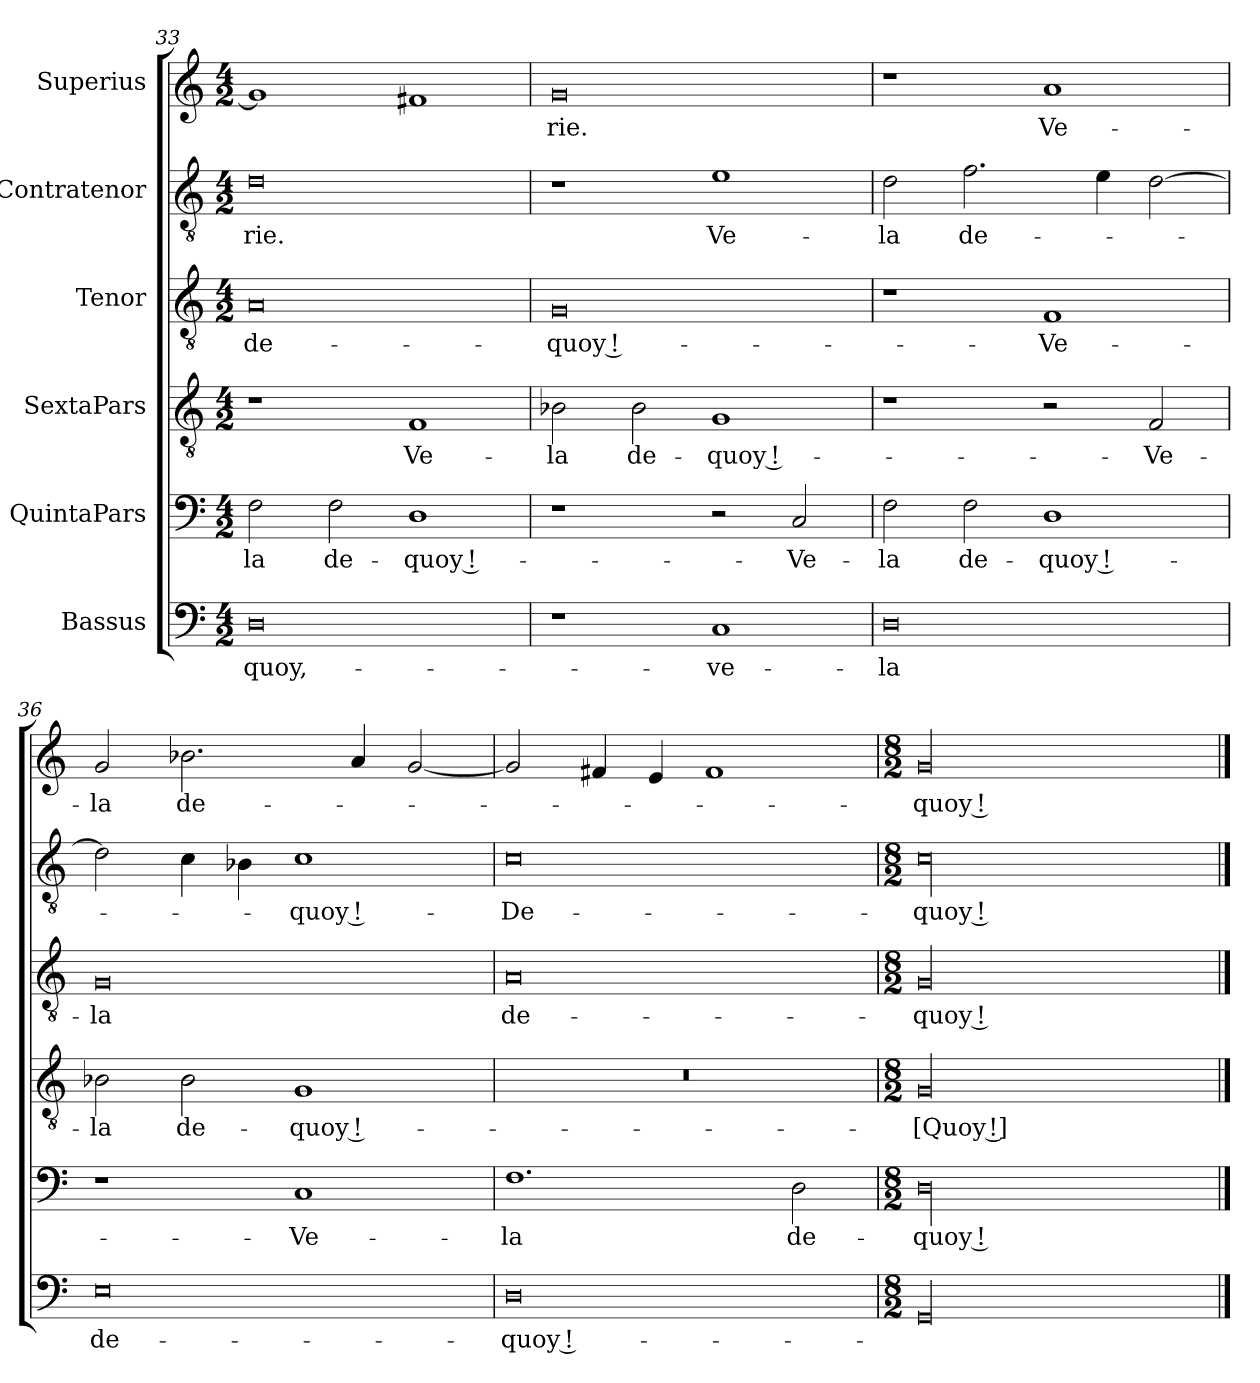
**kern	**text	**kern	**text	**kern	**text	**kern	**text	**kern	**text	**kern	**text
*part6	*part6	*part5	*part5	*part4	*part4	*part3	*part3	*part2	*part2	*part1	*part1
*staff6	*staff6	*staff5	*staff5	*staff4	*staff4	*staff3	*staff3	*staff2	*staff2	*staff1	*staff1
*I"Bassus	*	*I"QuintaPars	*	*I"SextaPars	*	*I"Tenor	*	*I"Contratenor	*	*I"Superius	*
*clefF4	*	*clefF4	*	*clefGv2	*	*clefGv2	*	*clefGv2	*	*clefG2	*
*k[]	*	*k[]	*	*k[]	*	*k[]	*	*k[]	*	*k[]	*
*M4/2	*	*M4/2	*	*M4/2	*	*M4/2	*	*M4/2	*	*M4/2	*
=33	=33	=33	=33	=33	=33	=33	=33	=33	=33	=33	=33
0D\	quoy,-	2F\	-la	1r	.	0A/	de-	0d\	-rie.	1g/]	.
.	.	2F\	de-	.	.	.	.	.	.	.	.
.	.	1D\	quoy !-	1F/	Ve-	.	.	.	.	1f#/	.
=34	=34	=34	=34	=34	=34	=34	=34	=34	=34	=34	=34
1r	.	1r	.	2B-\	-la	0G/	quoy !-	1r	.	0g/	-rie.
.	.	.	.	2B-\	de-	.	.	.	.	.	.
1C/	ve-	2r	.	1G/	quoy !-	.	.	1e\	Ve-	.	.
.	.	2C/	Ve-	.	.	.	.	.	.	.	.
=35	=35	=35	=35	=35	=35	=35	=35	=35	=35	=35	=35
0D\	-la	2F\	-la	1r	.	1r	.	2d\	-la	1r	.
.	.	2F\	de-	.	.	.	.	2.f\	de-	.	.
.	.	1D\	quoy !-	2r	.	1F/	Ve-	.	.	1a/	Ve-
.	.	.	.	.	.	.	.	4e\	.	.	.
.	.	.	.	2F/	Ve-	.	.	[2d\	.	.	.
=36	=36	=36	=36	=36	=36	=36	=36	=36	=36	=36	=36
0E\	de-	1r	.	2B-\	-la	0G/	-la	2d\]	.	2g/	-la
.	.	.	.	2B-\	de-	.	.	4c\	.	2.b-\	de-
.	.	.	.	.	.	.	.	4B-\	.	.	.
.	.	1C/	Ve-	1G/	quoy !-	.	.	1c\	quoy !-	.	.
.	.	.	.	.	.	.	.	.	.	4a/	.
.	.	.	.	.	.	.	.	.	.	[2g/	.
=37	=37	=37	=37	=37	=37	=37	=37	=37	=37	=37	=37
0D\	quoy !-	1.F\	-la	0r	.	0A/	de-	0c\	De-	2g/]	.
.	.	.	.	.	.	.	.	.	.	4f#/	.
.	.	.	.	.	.	.	.	.	.	4e/	.
.	.	.	.	.	.	.	.	.	.	1f#/	.
.	.	2D\	de-	.	.	.	.	.	.	.	.
=38	=38	=38	=38	=38	=38	=38	=38	=38	=38	=38	=38
*M8/2	*	*M8/2	*	*M8/2	*	*M8/2	*	*M8/2	*	*M8/2	*
00GG/	.	00D\	quoy !-	00G/	[Quoy !]-	00G/	quoy !-	00c\	quoy !-	00g/	quoy !-
==	==	==	==	==	==	==	==	==	==	==	==
*-	*-	*-	*-	*-	*-	*-	*-	*-	*-	*-	*-
